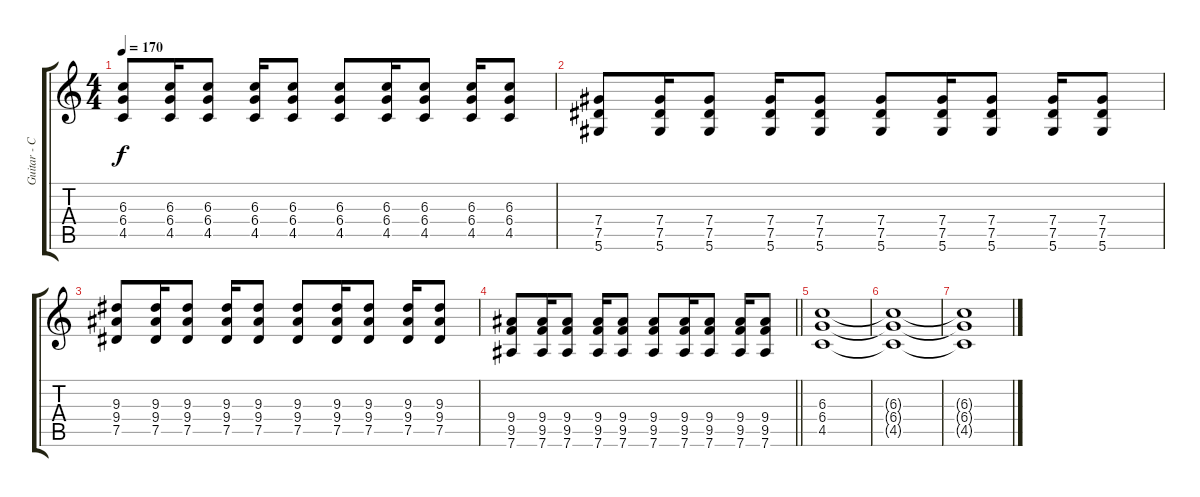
\track ("Guitar - Chris" "Guitar - C") {instrument distortionguitar}
\staff {score tabs}
\tuning (Eb4 Bb3 Gb3 Db3 Ab2 Eb2) {hide}
\ts (4 4)
\tempo 170
\clef g2
\ks c
(6.3 6.4 4.5).8{dy f} (6.3 6.4 4.5).16 (6.3 6.4 4.5).8 (6.3 6.4 4.5).16 (6.3 6.4 4.5).8 (6.3 6.4 4.5).8 (6.3 6.4 4.5).16 (6.3 6.4 4.5).8 (6.3 6.4 4.5).16 (6.3 6.4 4.5).8 |
(7.4 7.5 5.6).8 (7.4 7.5 5.6).16 (7.4 7.5 5.6).8 (7.4 7.5 5.6).16 (7.4 7.5 5.6).8 (7.4 7.5 5.6).8 (7.4 7.5 5.6).16 (7.4 7.5 5.6).8 (7.4 7.5 5.6).16 (7.4 7.5 5.6).8 |
(9.3 9.4 7.5).8 (9.3 9.4 7.5).16 (9.3 9.4 7.5).8 (9.3 9.4 7.5).16 (9.3 9.4 7.5).8 (9.3 9.4 7.5).8 (9.3 9.4 7.5).16 (9.3 9.4 7.5).8 (9.3 9.4 7.5).16 (9.3 9.4 7.5).8 |
\barLineRight lightlight
(9.4 9.5 7.6).8 (9.4 9.5 7.6).16 (9.4 9.5 7.6).8 (9.4 9.5 7.6).16 (9.4 9.5 7.6).8 (9.4 9.5 7.6).8 (9.4 9.5 7.6).16 (9.4 9.5 7.6).8 (9.4 9.5 7.6).16 (9.4 9.5 7.6).8 |
(6.3 6.4 4.5).1 |
(6.3{t} 6.4{t} 4.5{t}).1 |
(6.3{t} 6.4{t} 4.5{t}).1
